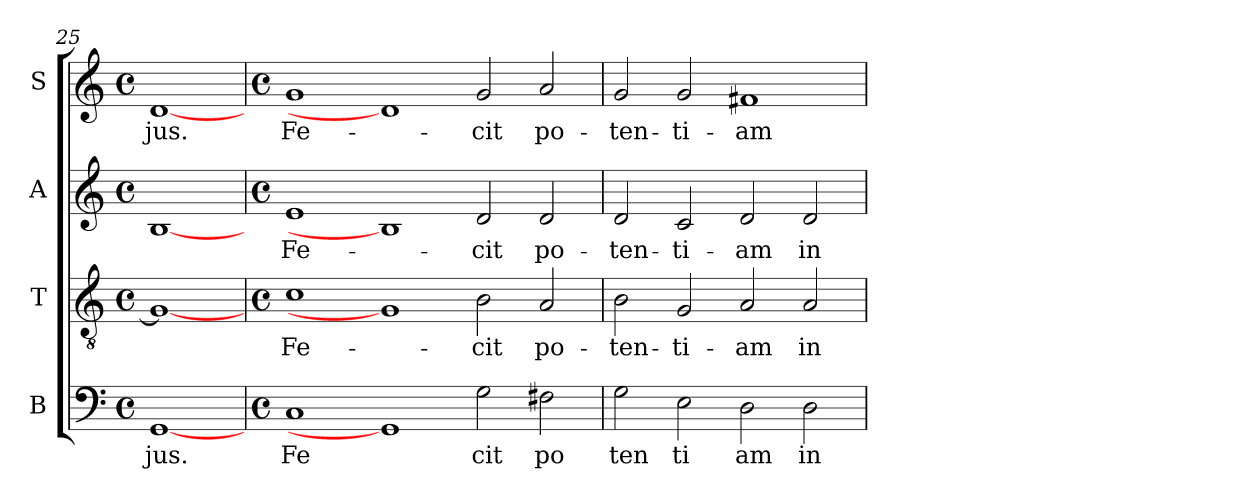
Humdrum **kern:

**kern	**text	**kern	**text	**kern	**text	**kern	**text
*part4	*part4	*part3	*part3	*part2	*part2	*part1	*part1
*staff4	*staff4	*staff3	*staff3	*staff2	*staff2	*staff1	*staff1
*I"B	*	*I"T	*	*I"A	*	*I"S	*
*I'B	*	*I'T	*	*I'A	*	*I'S	*
*clefF4	*	*clefGv2	*	*clefG2	*	*clefG2	*
*M4/4	*	*M4/4	*	*M4/4	*	*M4/4	*
*met(c)	*	*met(c)	*	*met(c)	*	*met(c)	*
=25	=25	=25	=25	=25	=25	=25	=25
!	!LO:LY:b:cj	!	!	!	!	!	!LO:LY:b:cj
[1GG	jus.	1G_	.	[1B	.	[1d	jus.
!!LO:PB:g=z
=26	=26!	=26	=26!	=26	=26!	=26!	=26!
*M4/4	*	*M4/4	*	*M4/4	*	*M4/4	*
*met(c)	*	*met(c)	*	*met(c)	*	*met(c)	*
!	!LO:LY:b:cj	!	!LO:LY:b:cj	!	!LO:LY:b:cj	!	!LO:LY:b:cj
1C	Fe	1c	Fe-	1e	Fe-	1g	Fe-
1GG]	.	1G]	.	1B]	.	1d]	.
!	!LO:LY:b:cj	!	!LO:LY:b:cj	!	!LO:LY:b:cj	!	!LO:LY:b:cj
2G\	cit	2B\	-cit	2d/	-cit	2g/	-cit
!	!LO:LY:b:cj	!	!LO:LY:b:cj	!	!LO:LY:b:cj	!	!LO:LY:b:cj
2F#X\	po	2A/	po-	2d/	po-	2a/	po-
=27	=27	=27	=27	=27	=27	=27	=27
!	!LO:LY:b:cj	!	!LO:LY:b:cj	!	!LO:LY:b:cj	!	!LO:LY:b:cj
2G\	ten	2B\	-ten-	2d/	-ten-	2g/	-ten-
!	!LO:LY:b:cj	!	!LO:LY:b:cj	!	!LO:LY:b:cj	!	!LO:LY:b:cj
2E\	ti	2G/	-ti-	2c/	-ti-	2g/	-ti-
!	!LO:LY:b:cj	!	!LO:LY:b:cj	!	!LO:LY:b:cj	!	!LO:LY:b:cj
2D\	am	2A/	-am	2d/	-am	1f#X	-am
!	!LO:LY:b:cj	!	!LO:LY:b:cj	!	!LO:LY:b:cj	!	!
2D\	in	2A/	in	2d/	in	.	.
=	=	=	=	=	=	=	=
*-	*-	*-	*-	*-	*-	*-	*-
